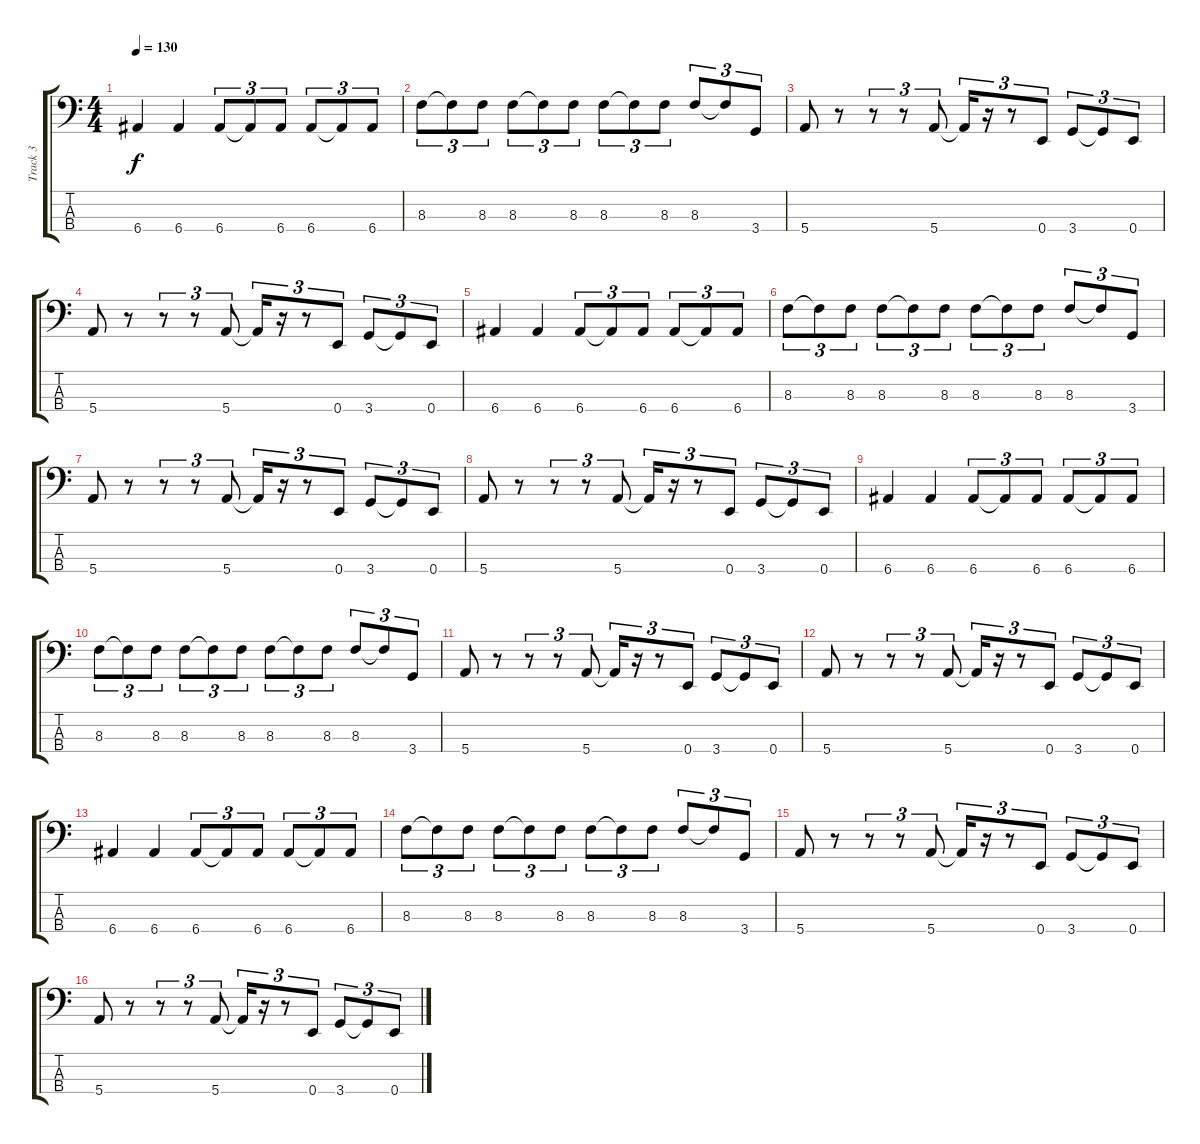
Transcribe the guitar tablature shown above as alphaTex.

\track ("Track 3" "Track 3") {instrument electricbassfinger}
\staff {score tabs}
\tuning (G2 D2 A1 E1) {hide}
\ts (4 4)
\tempo 130
\clef f4
\ks c
6.4.4{dy f} 6.4.4 6.4.8{tu (3 2)} 6.4{t}.8{tu (3 2)} 6.4.8{tu (3 2)} 6.4.8{tu (3 2)} 6.4{t}.8{tu (3 2)} 6.4.8{tu (3 2)} |
8.3.8{tu (3 2)} 8.3{t}.8{tu (3 2)} 8.3.8{tu (3 2)} 8.3.8{tu (3 2)} 8.3{t}.8{tu (3 2)} 8.3.8{tu (3 2)} 8.3.8{tu (3 2)} 8.3{t}.8{tu (3 2)} 8.3.8{tu (3 2)} 8.3.8{tu (3 2)} 8.3{t}.8{tu (3 2)} 3.4.8{tu (3 2)} |
5.4.8 r.8 r.8{tu (3 2)} r.8{tu (3 2)} 5.4.8{tu (3 2)} 5.4{t}.16{tu (3 2)} r.16{tu (3 2)} r.8{tu (3 2)} 0.4.8{tu (3 2)} 3.4.8{tu (3 2)} 3.4{t}.8{tu (3 2)} 0.4.8{tu (3 2)} |
5.4.8 r.8 r.8{tu (3 2)} r.8{tu (3 2)} 5.4.8{tu (3 2)} 5.4{t}.16{tu (3 2)} r.16{tu (3 2)} r.8{tu (3 2)} 0.4.8{tu (3 2)} 3.4.8{tu (3 2)} 3.4{t}.8{tu (3 2)} 0.4.8{tu (3 2)} |
6.4.4 6.4.4 6.4.8{tu (3 2)} 6.4{t}.8{tu (3 2)} 6.4.8{tu (3 2)} 6.4.8{tu (3 2)} 6.4{t}.8{tu (3 2)} 6.4.8{tu (3 2)} |
8.3.8{tu (3 2)} 8.3{t}.8{tu (3 2)} 8.3.8{tu (3 2)} 8.3.8{tu (3 2)} 8.3{t}.8{tu (3 2)} 8.3.8{tu (3 2)} 8.3.8{tu (3 2)} 8.3{t}.8{tu (3 2)} 8.3.8{tu (3 2)} 8.3.8{tu (3 2)} 8.3{t}.8{tu (3 2)} 3.4.8{tu (3 2)} |
5.4.8 r.8 r.8{tu (3 2)} r.8{tu (3 2)} 5.4.8{tu (3 2)} 5.4{t}.16{tu (3 2)} r.16{tu (3 2)} r.8{tu (3 2)} 0.4.8{tu (3 2)} 3.4.8{tu (3 2)} 3.4{t}.8{tu (3 2)} 0.4.8{tu (3 2)} |
5.4.8 r.8 r.8{tu (3 2)} r.8{tu (3 2)} 5.4.8{tu (3 2)} 5.4{t}.16{tu (3 2)} r.16{tu (3 2)} r.8{tu (3 2)} 0.4.8{tu (3 2)} 3.4.8{tu (3 2)} 3.4{t}.8{tu (3 2)} 0.4.8{tu (3 2)} |
6.4.4 6.4.4 6.4.8{tu (3 2)} 6.4{t}.8{tu (3 2)} 6.4.8{tu (3 2)} 6.4.8{tu (3 2)} 6.4{t}.8{tu (3 2)} 6.4.8{tu (3 2)} |
8.3.8{tu (3 2)} 8.3{t}.8{tu (3 2)} 8.3.8{tu (3 2)} 8.3.8{tu (3 2)} 8.3{t}.8{tu (3 2)} 8.3.8{tu (3 2)} 8.3.8{tu (3 2)} 8.3{t}.8{tu (3 2)} 8.3.8{tu (3 2)} 8.3.8{tu (3 2)} 8.3{t}.8{tu (3 2)} 3.4.8{tu (3 2)} |
5.4.8 r.8 r.8{tu (3 2)} r.8{tu (3 2)} 5.4.8{tu (3 2)} 5.4{t}.16{tu (3 2)} r.16{tu (3 2)} r.8{tu (3 2)} 0.4.8{tu (3 2)} 3.4.8{tu (3 2)} 3.4{t}.8{tu (3 2)} 0.4.8{tu (3 2)} |
5.4.8 r.8 r.8{tu (3 2)} r.8{tu (3 2)} 5.4.8{tu (3 2)} 5.4{t}.16{tu (3 2)} r.16{tu (3 2)} r.8{tu (3 2)} 0.4.8{tu (3 2)} 3.4.8{tu (3 2)} 3.4{t}.8{tu (3 2)} 0.4.8{tu (3 2)} |
6.4.4 6.4.4 6.4.8{tu (3 2)} 6.4{t}.8{tu (3 2)} 6.4.8{tu (3 2)} 6.4.8{tu (3 2)} 6.4{t}.8{tu (3 2)} 6.4.8{tu (3 2)} |
8.3.8{tu (3 2)} 8.3{t}.8{tu (3 2)} 8.3.8{tu (3 2)} 8.3.8{tu (3 2)} 8.3{t}.8{tu (3 2)} 8.3.8{tu (3 2)} 8.3.8{tu (3 2)} 8.3{t}.8{tu (3 2)} 8.3.8{tu (3 2)} 8.3.8{tu (3 2)} 8.3{t}.8{tu (3 2)} 3.4.8{tu (3 2)} |
5.4.8 r.8 r.8{tu (3 2)} r.8{tu (3 2)} 5.4.8{tu (3 2)} 5.4{t}.16{tu (3 2)} r.16{tu (3 2)} r.8{tu (3 2)} 0.4.8{tu (3 2)} 3.4.8{tu (3 2)} 3.4{t}.8{tu (3 2)} 0.4.8{tu (3 2)} |
5.4.8 r.8 r.8{tu (3 2)} r.8{tu (3 2)} 5.4.8{tu (3 2)} 5.4{t}.16{tu (3 2)} r.16{tu (3 2)} r.8{tu (3 2)} 0.4.8{tu (3 2)} 3.4.8{tu (3 2)} 3.4{t}.8{tu (3 2)} 0.4.8{tu (3 2)}
